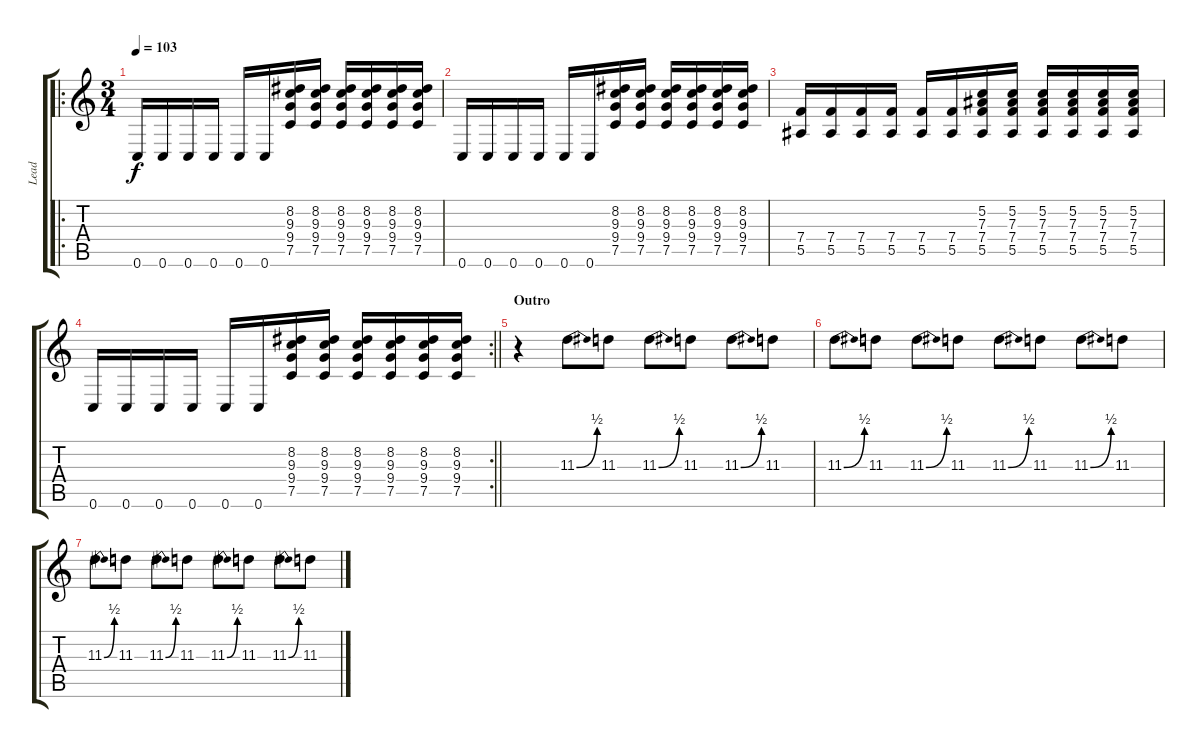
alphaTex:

\track ("Lead" "Lead") {instrument distortionguitar}
\staff {score tabs}
\tuning (C4 G3 Eb3 Bb2 F2 C2) {hide}
\ro
\ts (3 4)
\tempo 103
\clef g2
\ks c
0.6.16{dy f} 0.6.16 0.6.16 0.6.16 0.6.16 0.6.16 (8.2 9.3 9.4 7.5).16 (8.2 9.3 9.4 7.5).16 (8.2 9.3 9.4 7.5).16 (8.2 9.3 9.4 7.5).16 (8.2 9.3 9.4 7.5).16 (8.2 9.3 9.4 7.5).16 |
0.6.16 0.6.16 0.6.16 0.6.16 0.6.16 0.6.16 (8.2 9.3 9.4 7.5).16 (8.2 9.3 9.4 7.5).16 (8.2 9.3 9.4 7.5).16 (8.2 9.3 9.4 7.5).16 (8.2 9.3 9.4 7.5).16 (8.2 9.3 9.4 7.5).16 |
(7.4 5.5).16 (7.4 5.5).16 (7.4 5.5).16 (7.4 5.5).16 (7.4 5.5).16 (7.4 5.5).16 (5.2 7.3 7.4 5.5).16 (5.2 7.3 7.4 5.5).16 (5.2 7.3 7.4 5.5).16 (5.2 7.3 7.4 5.5).16 (5.2 7.3 7.4 5.5).16 (5.2 7.3 7.4 5.5).16 |
\rc 2
\barLineRight lightlight
0.6.16 0.6.16 0.6.16 0.6.16 0.6.16 0.6.16 (8.2 9.3 9.4 7.5).16 (8.2 9.3 9.4 7.5).16 (8.2 9.3 9.4 7.5).16 (8.2 9.3 9.4 7.5).16 (8.2 9.3 9.4 7.5).16 (8.2 9.3 9.4 7.5).16 |
\section ("" "Outro ")
r.4 11.3{be (bend 0 0 60 2)}.8{volume 4} 11.3.8 11.3{be (bend 0 0 60 2)}.8 11.3.8 11.3{be (bend 0 0 60 2)}.8 11.3.8 |
11.3{be (bend 0 0 60 2)}.8 11.3.8 11.3{be (bend 0 0 60 2)}.8 11.3.8 11.3{be (bend 0 0 60 2)}.8 11.3.8 11.3{be (bend 0 0 60 2)}.8 11.3.8 |
11.3{be (bend 0 0 60 2)}.8 11.3.8 11.3{be (bend 0 0 60 2)}.8 11.3.8 11.3{be (bend 0 0 60 2)}.8 11.3.8 11.3{be (bend 0 0 60 2)}.8 11.3.8
